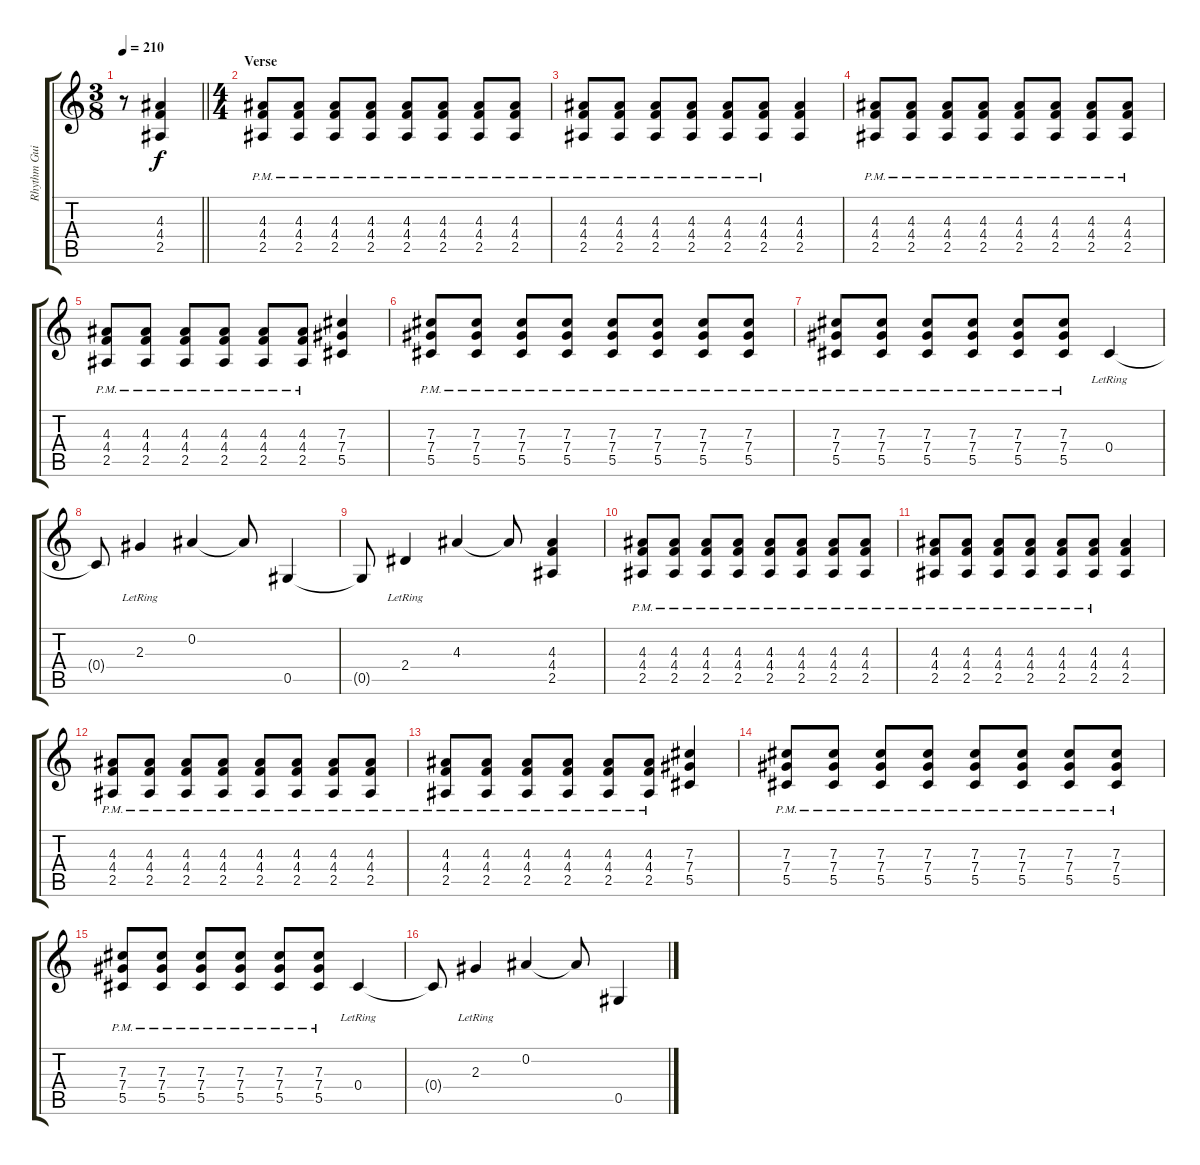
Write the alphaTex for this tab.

\track ("Rhythm Guitar" "Rhythm Gui") {instrument distortionguitar}
\staff {score tabs}
\tuning (Eb4 Bb3 Gb3 Db3 Ab2 Eb2) {hide}
\ts (3 8)
\tempo 210
\clef g2
\barLineRight lightlight
\ks c
r.8{dy f} (4.3 4.4 2.5).4 |
\ts (4 4)
\section ("" "Verse")
(4.3{pm} 4.4{pm} 2.5{pm}).8 (4.3{pm} 4.4{pm} 2.5{pm}).8 (4.3{pm} 4.4{pm} 2.5{pm}).8 (4.3{pm} 4.4{pm} 2.5{pm}).8 (4.3{pm} 4.4{pm} 2.5{pm}).8 (4.3{pm} 4.4{pm} 2.5{pm}).8 (4.3{pm} 4.4{pm} 2.5{pm}).8 (4.3{pm} 4.4{pm} 2.5{pm}).8 |
(4.3{pm} 4.4{pm} 2.5{pm}).8 (4.3{pm} 4.4{pm} 2.5{pm}).8 (4.3{pm} 4.4{pm} 2.5{pm}).8 (4.3{pm} 4.4{pm} 2.5{pm}).8 (4.3{pm} 4.4{pm} 2.5{pm}).8 (4.3{pm} 4.4{pm} 2.5{pm}).8 (4.3 4.4 2.5).4 |
(4.3{pm} 4.4{pm} 2.5{pm}).8 (4.3{pm} 4.4{pm} 2.5{pm}).8 (4.3{pm} 4.4{pm} 2.5{pm}).8 (4.3{pm} 4.4{pm} 2.5{pm}).8 (4.3{pm} 4.4{pm} 2.5{pm}).8 (4.3{pm} 4.4{pm} 2.5{pm}).8 (4.3{pm} 4.4{pm} 2.5{pm}).8 (4.3{pm} 4.4{pm} 2.5{pm}).8 |
(4.3{pm} 4.4{pm} 2.5{pm}).8 (4.3{pm} 4.4{pm} 2.5{pm}).8 (4.3{pm} 4.4{pm} 2.5{pm}).8 (4.3{pm} 4.4{pm} 2.5{pm}).8 (4.3{pm} 4.4{pm} 2.5{pm}).8 (4.3{pm} 4.4{pm} 2.5{pm}).8 (7.3 7.4 5.5).4 |
(7.3{pm} 7.4{pm} 5.5{pm}).8 (7.3{pm} 7.4{pm} 5.5{pm}).8 (7.3{pm} 7.4{pm} 5.5{pm}).8 (7.3{pm} 7.4{pm} 5.5{pm}).8 (7.3{pm} 7.4{pm} 5.5{pm}).8 (7.3{pm} 7.4{pm} 5.5{pm}).8 (7.3{pm} 7.4{pm} 5.5{pm}).8 (7.3{pm} 7.4{pm} 5.5{pm}).8 |
(7.3{pm} 7.4{pm} 5.5{pm}).8 (7.3{pm} 7.4{pm} 5.5{pm}).8 (7.3{pm} 7.4{pm} 5.5{pm}).8 (7.3{pm} 7.4{pm} 5.5{pm}).8 (7.3{pm} 7.4{pm} 5.5{pm}).8 (7.3{pm} 7.4{pm} 5.5{pm}).8 0.4{lr}.4 |
0.4{t}.8 2.3{lr}.4 0.2.4 0.2{t}.8 0.5.4 |
0.5{t}.8 2.4{lr}.4 4.3.4 4.3{t}.8 (4.3 4.4 2.5).4 |
(4.3{pm} 4.4{pm} 2.5{pm}).8 (4.3{pm} 4.4{pm} 2.5{pm}).8 (4.3{pm} 4.4{pm} 2.5{pm}).8 (4.3{pm} 4.4{pm} 2.5{pm}).8 (4.3{pm} 4.4{pm} 2.5{pm}).8 (4.3{pm} 4.4{pm} 2.5{pm}).8 (4.3{pm} 4.4{pm} 2.5{pm}).8 (4.3{pm} 4.4{pm} 2.5{pm}).8 |
(4.3{pm} 4.4{pm} 2.5{pm}).8 (4.3{pm} 4.4{pm} 2.5{pm}).8 (4.3{pm} 4.4{pm} 2.5{pm}).8 (4.3{pm} 4.4{pm} 2.5{pm}).8 (4.3{pm} 4.4{pm} 2.5{pm}).8 (4.3{pm} 4.4{pm} 2.5{pm}).8 (4.3 4.4 2.5).4 |
(4.3{pm} 4.4{pm} 2.5{pm}).8 (4.3{pm} 4.4{pm} 2.5{pm}).8 (4.3{pm} 4.4{pm} 2.5{pm}).8 (4.3{pm} 4.4{pm} 2.5{pm}).8 (4.3{pm} 4.4{pm} 2.5{pm}).8 (4.3{pm} 4.4{pm} 2.5{pm}).8 (4.3{pm} 4.4{pm} 2.5{pm}).8 (4.3{pm} 4.4{pm} 2.5{pm}).8 |
(4.3{pm} 4.4{pm} 2.5{pm}).8 (4.3{pm} 4.4{pm} 2.5{pm}).8 (4.3{pm} 4.4{pm} 2.5{pm}).8 (4.3{pm} 4.4{pm} 2.5{pm}).8 (4.3{pm} 4.4{pm} 2.5{pm}).8 (4.3{pm} 4.4{pm} 2.5{pm}).8 (7.3 7.4 5.5).4 |
(7.3{pm} 7.4{pm} 5.5{pm}).8 (7.3{pm} 7.4{pm} 5.5{pm}).8 (7.3{pm} 7.4{pm} 5.5{pm}).8 (7.3{pm} 7.4{pm} 5.5{pm}).8 (7.3{pm} 7.4{pm} 5.5{pm}).8 (7.3{pm} 7.4{pm} 5.5{pm}).8 (7.3{pm} 7.4{pm} 5.5{pm}).8 (7.3{pm} 7.4{pm} 5.5{pm}).8 |
(7.3{pm} 7.4{pm} 5.5{pm}).8 (7.3{pm} 7.4{pm} 5.5{pm}).8 (7.3{pm} 7.4{pm} 5.5{pm}).8 (7.3{pm} 7.4{pm} 5.5{pm}).8 (7.3{pm} 7.4{pm} 5.5{pm}).8 (7.3{pm} 7.4{pm} 5.5{pm}).8 0.4{lr}.4 |
0.4{t}.8 2.3{lr}.4 0.2.4 0.2{t}.8 0.5.4
